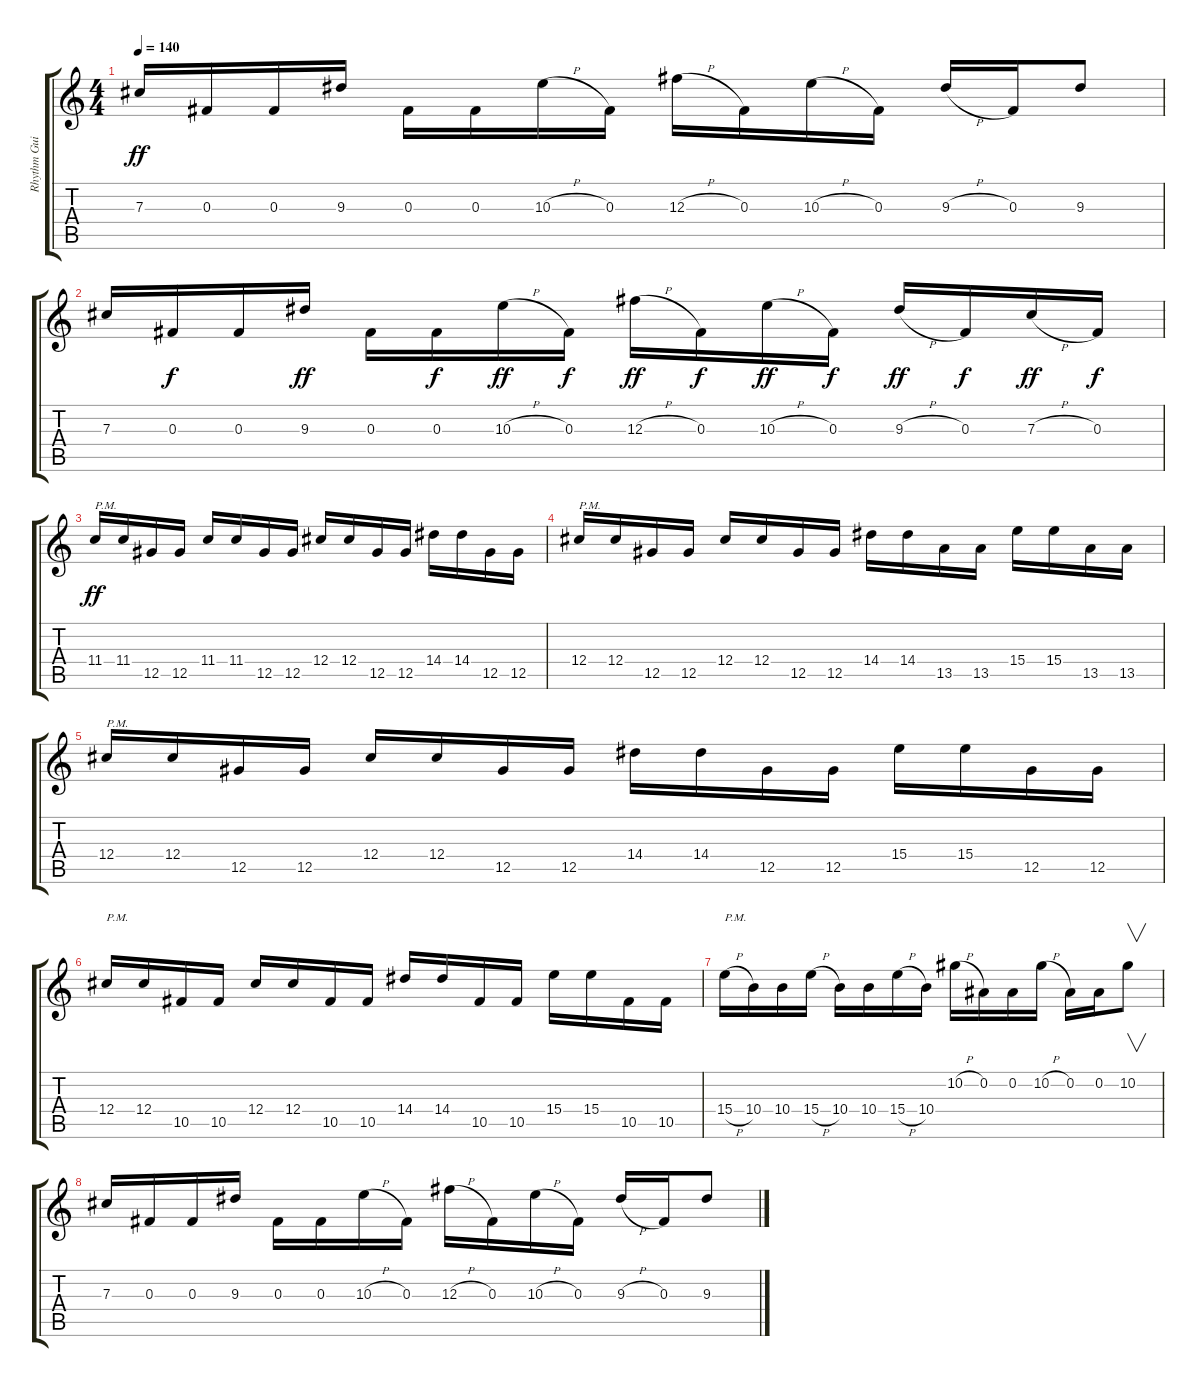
\track ("Rhythm Guitar" "Rhythm Gui") {instrument distortionguitar}
\staff {score tabs}
\tuning (Eb4 Bb3 Gb3 Db3 Ab2 Eb2) {hide}
\ts (4 4)
\tempo 140
\clef g2
\ks c
7.3.16{dy ff} 0.3.16 0.3.16 9.3.16 0.3.16 0.3.16 10.3{h}.16 0.3.16 12.3{h}.16 0.3.16 10.3{h}.16 0.3.16 9.3{h}.16 0.3.16 9.3.8 |
7.3.16 0.3.16{dy f} 0.3.16 9.3.16{dy ff} 0.3.16 0.3.16{dy f} 10.3{h}.16{dy ff} 0.3.16{dy f} 12.3{h}.16{dy ff} 0.3.16{dy f} 10.3{h}.16{dy ff} 0.3.16{dy f} 9.3{h}.16{dy ff} 0.3.16{dy f} 7.3{h}.16{dy ff} 0.3.16{dy f} |
11.4.16{txt "P.M." dy ff} 11.4.16 12.5.16 12.5.16 11.4.16 11.4.16 12.5.16 12.5.16 12.4.16 12.4.16 12.5.16 12.5.16 14.4.16 14.4.16 12.5.16 12.5.16 |
12.4.16{txt "P.M."} 12.4.16 12.5.16 12.5.16 12.4.16 12.4.16 12.5.16 12.5.16 14.4.16 14.4.16 13.5.16 13.5.16 15.4.16 15.4.16 13.5.16 13.5.16 |
12.4.16{txt "P.M."} 12.4.16 12.5.16 12.5.16 12.4.16 12.4.16 12.5.16 12.5.16 14.4.16 14.4.16 12.5.16 12.5.16 15.4.16 15.4.16 12.5.16 12.5.16 |
12.4.16{txt "P.M."} 12.4.16 10.5.16 10.5.16 12.4.16 12.4.16 10.5.16 10.5.16 14.4.16 14.4.16 10.5.16 10.5.16 15.4.16 15.4.16 10.5.16 10.5.16 |
15.4{h}.16{txt "P.M."} 10.4.16 10.4.16 15.4{h}.16 10.4.16 10.4.16 15.4{h}.16 10.4.16 10.2{h}.16 0.2.16 0.2.16 10.2{h}.16 0.2.16 0.2.16 10.2.8{v} |
7.3.16 0.3.16 0.3.16 9.3.16 0.3.16 0.3.16 10.3{h}.16 0.3.16 12.3{h}.16 0.3.16 10.3{h}.16 0.3.16 9.3{h}.16 0.3.16 9.3.8
